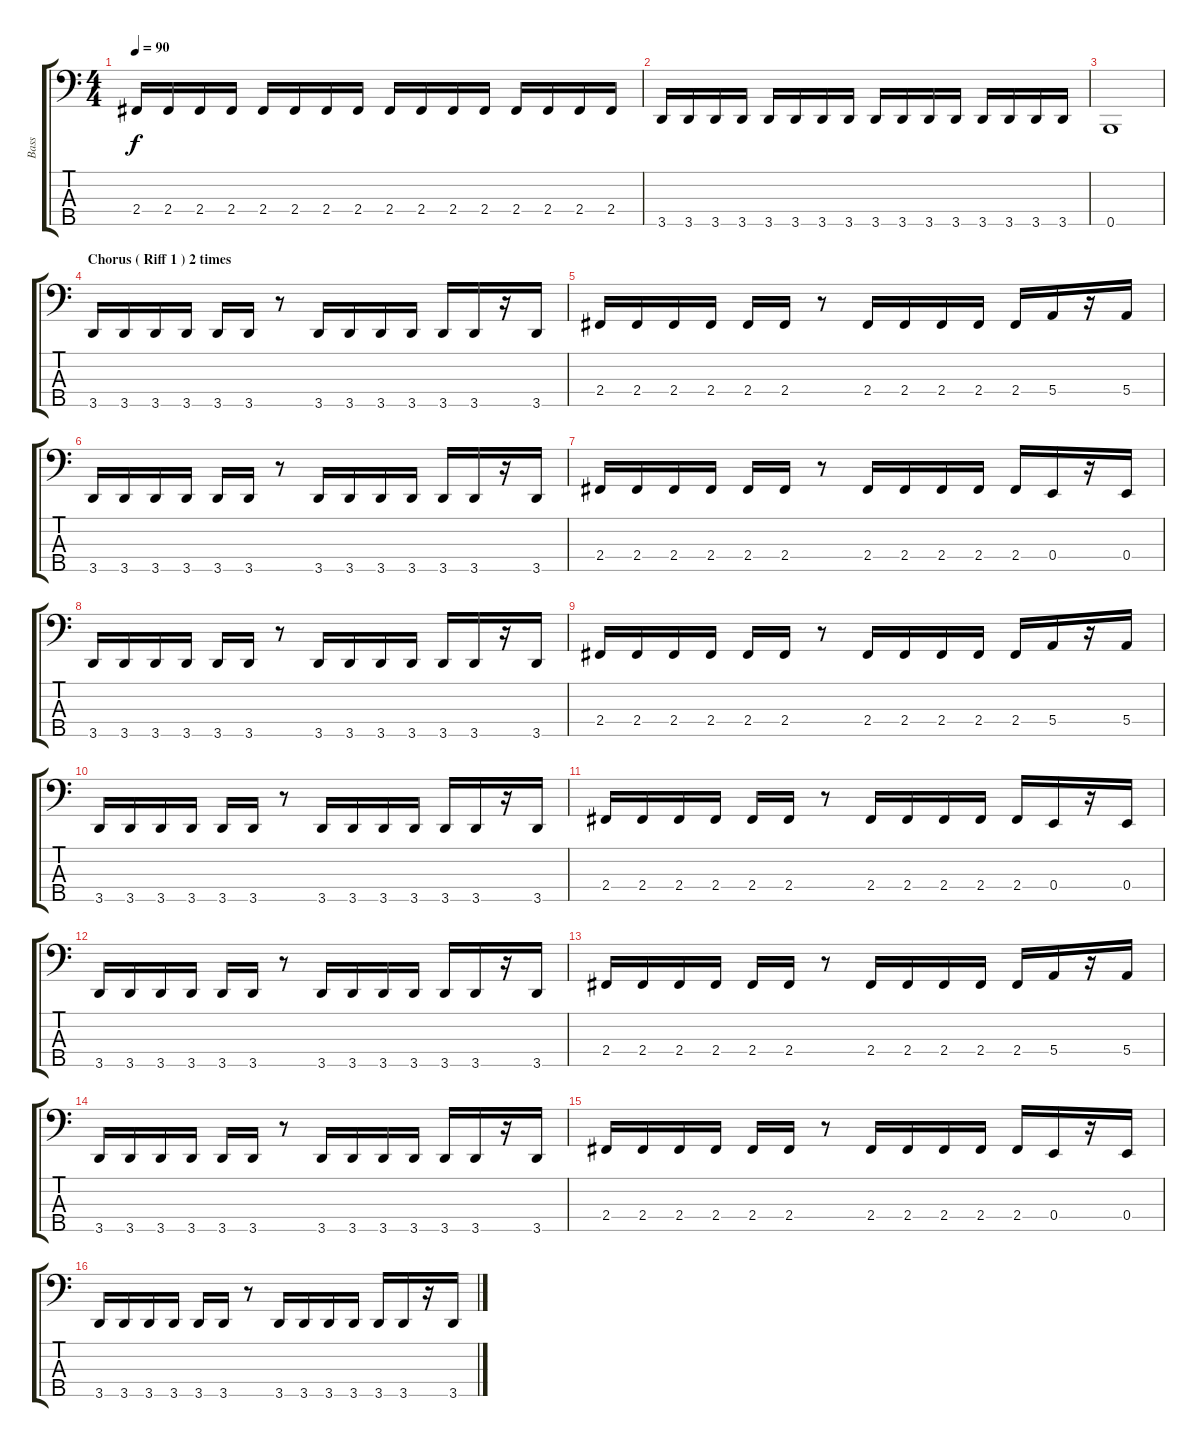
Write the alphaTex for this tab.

\track ("Bass" "Bass") {instrument electricbassfinger}
\staff {score tabs}
\tuning (G2 D2 A1 E1 B0) {hide}
\ts (4 4)
\tempo 90
\clef f4
\ks c
2.4.16{dy f} 2.4.16 2.4.16 2.4.16 2.4.16 2.4.16 2.4.16 2.4.16 2.4.16 2.4.16 2.4.16 2.4.16 2.4.16 2.4.16 2.4.16 2.4.16 |
3.5.16 3.5.16 3.5.16 3.5.16 3.5.16 3.5.16 3.5.16 3.5.16 3.5.16 3.5.16 3.5.16 3.5.16 3.5.16 3.5.16 3.5.16 3.5.16 |
0.5.1 |
\section ("" "Chorus ( Riff 1 ) 2 times")
3.5.16{volume 16} 3.5.16 3.5.16 3.5.16 3.5.16 3.5.16 r.8 3.5.16 3.5.16 3.5.16 3.5.16 3.5.16 3.5.16 r.16 3.5.16 |
2.4.16 2.4.16 2.4.16 2.4.16 2.4.16 2.4.16 r.8 2.4.16 2.4.16 2.4.16 2.4.16 2.4.16 5.4.16 r.16 5.4.16 |
3.5.16 3.5.16 3.5.16 3.5.16 3.5.16 3.5.16 r.8 3.5.16 3.5.16 3.5.16 3.5.16 3.5.16 3.5.16 r.16 3.5.16 |
2.4.16 2.4.16 2.4.16 2.4.16 2.4.16 2.4.16 r.8 2.4.16 2.4.16 2.4.16 2.4.16 2.4.16 0.4.16 r.16 0.4.16 |
3.5.16 3.5.16 3.5.16 3.5.16 3.5.16 3.5.16 r.8 3.5.16 3.5.16 3.5.16 3.5.16 3.5.16 3.5.16 r.16 3.5.16 |
2.4.16 2.4.16 2.4.16 2.4.16 2.4.16 2.4.16 r.8 2.4.16 2.4.16 2.4.16 2.4.16 2.4.16 5.4.16 r.16 5.4.16 |
3.5.16 3.5.16 3.5.16 3.5.16 3.5.16 3.5.16 r.8 3.5.16 3.5.16 3.5.16 3.5.16 3.5.16 3.5.16 r.16 3.5.16 |
2.4.16 2.4.16 2.4.16 2.4.16 2.4.16 2.4.16 r.8 2.4.16 2.4.16 2.4.16 2.4.16 2.4.16 0.4.16 r.16 0.4.16 |
3.5.16 3.5.16 3.5.16 3.5.16 3.5.16 3.5.16 r.8 3.5.16 3.5.16 3.5.16 3.5.16 3.5.16 3.5.16 r.16 3.5.16 |
2.4.16 2.4.16 2.4.16 2.4.16 2.4.16 2.4.16 r.8 2.4.16 2.4.16 2.4.16 2.4.16 2.4.16 5.4.16 r.16 5.4.16 |
3.5.16 3.5.16 3.5.16 3.5.16 3.5.16 3.5.16 r.8 3.5.16 3.5.16 3.5.16 3.5.16 3.5.16 3.5.16 r.16 3.5.16 |
2.4.16 2.4.16 2.4.16 2.4.16 2.4.16 2.4.16 r.8 2.4.16 2.4.16 2.4.16 2.4.16 2.4.16 0.4.16 r.16 0.4.16 |
3.5.16 3.5.16 3.5.16 3.5.16 3.5.16 3.5.16 r.8 3.5.16 3.5.16 3.5.16 3.5.16 3.5.16 3.5.16 r.16 3.5.16
